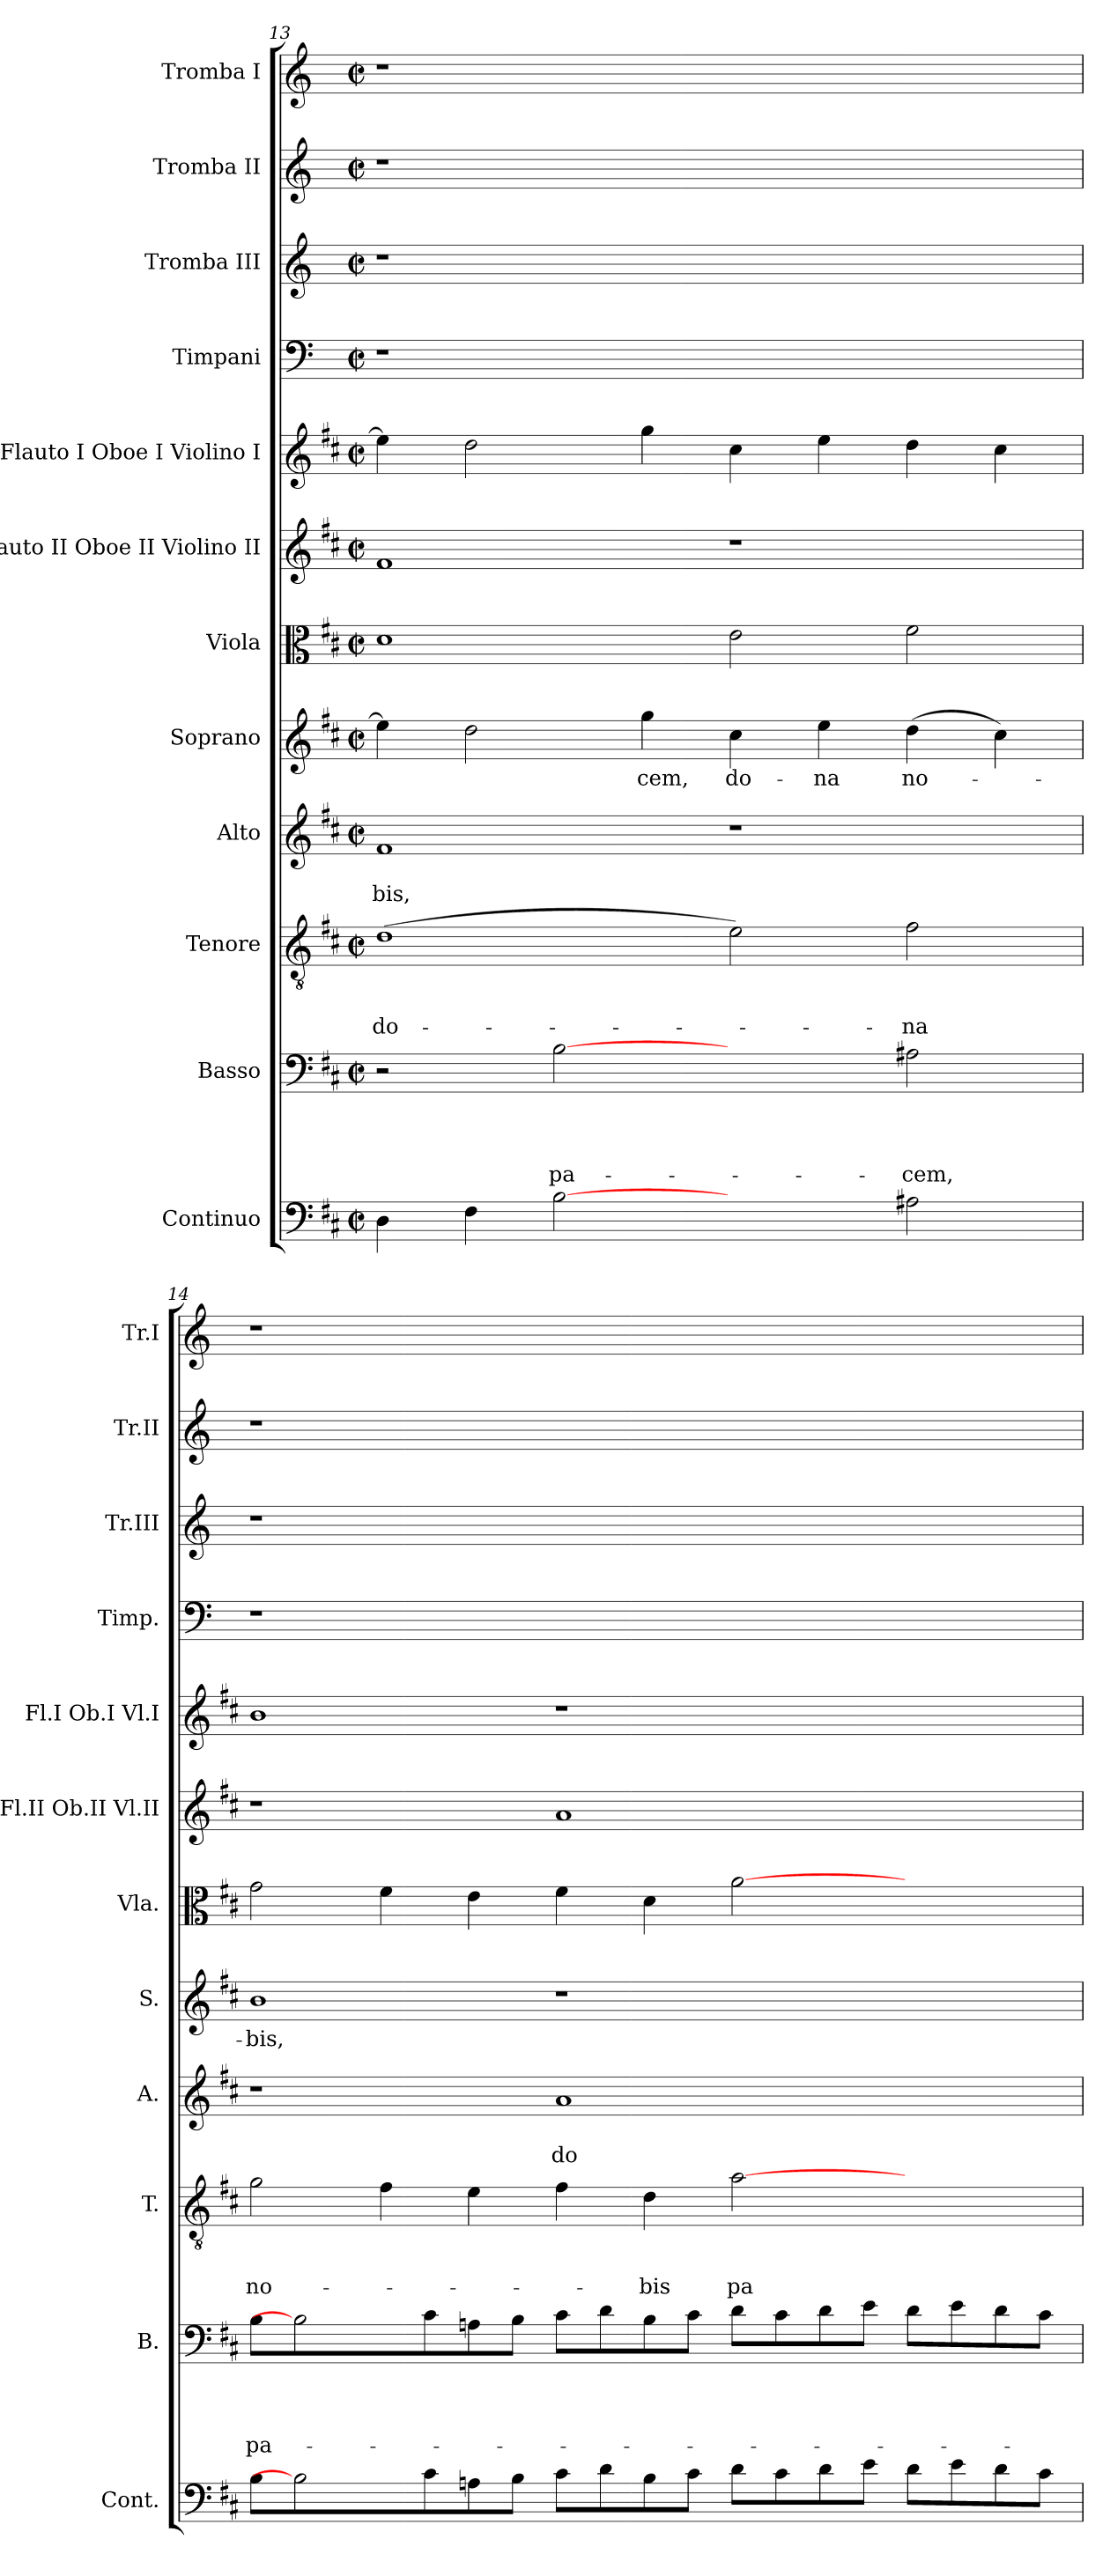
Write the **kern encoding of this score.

**kern	**kern	**text	**text	**text	**text	**kern	**text	**text	**text	**kern	**text	**text	**kern	**text	**kern	**kern	**kern	**kern	**kern	**kern	**kern
*part12	*part11	*part11	*part11	*part11	*part11	*part10	*part10	*part10	*part10	*part9	*part9	*part9	*part8	*part8	*part7	*part6	*part5	*part4	*part3	*part2	*part1
*staff12	*staff11	*staff11	*staff11	*staff11	*staff11	*staff10	*staff10	*staff10	*staff10	*staff9	*staff9	*staff9	*staff8	*staff8	*staff7	*staff6	*staff5	*staff4	*staff3	*staff2	*staff1
*I"Continuo	*I"Basso	*	*	*	*	*I"Tenore	*	*	*	*I"Alto	*	*	*I"Soprano	*	*I"Viola	*I"Flauto II Oboe II Violino II	*I"Flauto I Oboe I Violino I	*I"Timpani	*I"Tromba III	*I"Tromba II	*I"Tromba I
*I'Cont.	*I'B.	*	*	*	*	*I'T.	*	*	*	*I'A.	*	*	*I'S.	*	*I'Vla.	*I'Fl.II Ob.II Vl.II	*I'Fl.I Ob.I Vl.I	*I'Timp.	*I'Tr.III	*I'Tr.II	*I'Tr.I
!!LO:LB:g=z
*clefF4	*clefF4	*	*	*	*	*clefGv2	*	*	*	*clefG2	*	*	*clefG2	*	*clefC3	*clefG2	*clefG2	*clefF4	*clefG2	*clefG2	*clefG2
*	*	*	*	*	*	*	*	*	*	*	*	*	*	*	*	*	*	*ITrd-1c-2	*ITrd-1c-2	*ITrd-1c-2	*ITrd-1c-2
*k[f#c#]	*k[f#c#]	*	*	*	*	*k[f#c#]	*	*	*	*k[f#c#]	*	*	*k[f#c#]	*	*k[f#c#]	*k[f#c#]	*k[f#c#]	*k[f#c#]	*k[f#c#]	*k[f#c#]	*k[f#c#]
*D:	*D:	*	*	*	*	*D:	*	*	*	*D:	*	*	*D:	*	*D:	*D:	*D:	*D:	*D:	*D:	*D:
*M2/2	*M2/2	*	*	*	*	*M2/2	*	*	*	*M2/2	*	*	*M2/2	*	*M2/2	*M2/2	*M2/2	*M2/2	*M2/2	*M2/2	*M2/2
*met(c|)	*met(c|)	*	*	*	*	*met(c|)	*	*	*	*met(c|)	*	*	*met(c|)	*	*met(c|)	*met(c|)	*met(c|)	*met(c|)	*met(c|)	*met(c|)	*met(c|)
=13	=13	=13	=13	=13	=13	=13	=13	=13	=13	=13	=13	=13	=13	=13	=13	=13	=13	=13	=13	=13	=13
!	!	!	!	!	!	!	!	!	!LO:LY:b	!	!	!LO:LY:b	!	!	!	!	!	!	!	!	!
4D\	2r	.	.	.	.	(>1d	.	.	do-	1f#	.	-bis,	4ee\]	.	1d	1f#	4ee\]	1r	1r	1r	1r
4F#\	.	.	.	.	.	.	.	.	.	.	.	.	2dd\	.	.	.	2dd\	.	.	.	.
!	!	!	!	!	!LO:LY:b	!	!	!	!	!	!	!	!	!	!	!	!	!	!	!	!
[2B	[2B	.	.	.	pa-	.	.	.	.	.	.	.	.	.	.	.	.	.	.	.	.
!	!	!	!	!	!	!	!	!	!	!	!	!	!	!LO:LY:b	!	!	!	!	!	!	!
.	.	.	.	.	.	.	.	.	.	.	.	.	4gg\	-cem,	.	.	4gg\	.	.	.	.
!	!	!	!	!	!	!	!	!	!	!	!	!	!	!LO:LY:b	!	!	!	!	!	!	!
2ryy	2ryy	.	.	.	.	2e\)	.	.	.	1r	.	.	4cc#\	do-	2e\	1r	4cc#\	1ryy	1ryy	1ryy	1ryy
!	!	!	!	!	!	!	!	!	!	!	!	!	!	!LO:LY:b	!	!	!	!	!	!	!
.	.	.	.	.	.	.	.	.	.	.	.	.	4ee\	-na	.	.	4ee\	.	.	.	.
!	!	!	!	!	!LO:LY:b	!	!	!	!LO:LY:b	!	!	!	!	!LO:LY:b	!	!	!	!	!	!	!
2A#X\	2A#X\	.	.	.	-cem,	2f#\	.	.	-na	.	.	.	(>4dd\	no-	2f#\	.	4dd\	.	.	.	.
.	.	.	.	.	.	.	.	.	.	.	.	.	4cc#\)	.	.	.	4cc#\	.	.	.	.
=14	=14	=14	=14	=14	=14	=14	=14	=14	=14	=14	=14	=14	=14	=14	=14	=14	=14	=14	=14	=14	=14
!	!	!	!	!	!LO:LY:b	!	!	!	!LO:LY:b	!	!	!	!	!LO:LY:b	!	!	!	!	!	!	!
8B\L	8B\L	.	.	.	pa-	2g\	.	.	no-	1r	.	.	1b	-bis,	2g\	1r	1b	1r	1r	1r	1r
2B]	2B]	.	.	.	.	.	.	.	.	.	.	.	.	.	.	.	.	.	.	.	.
.	.	.	.	.	.	4f#\	.	.	.	.	.	.	.	.	4f#\	.	.	.	.	.	.
8c#\	8c#\	.	.	.	.	.	.	.	.	.	.	.	.	.	.	.	.	.	.	.	.
8An\	8An\	.	.	.	.	4e\	.	.	.	.	.	.	.	.	4e\	.	.	.	.	.	.
8B\J	8B\J	.	.	.	.	.	.	.	.	.	.	.	.	.	.	.	.	.	.	.	.
!	!	!	!	!	!	!	!	!	!	!	!	!LO:LY:b	!	!	!	!	!	!	!	!	!
8c#\L	8c#\L	.	.	.	.	4f#\	.	.	.	1a	.	do-	1r	.	4f#\	1a	1r	1.ryy	1.ryy	1.ryy	1.ryy
8d\	8d\	.	.	.	.	.	.	.	.	.	.	.	.	.	.	.	.	.	.	.	.
!	!	!	!	!	!	!	!	!	!LO:LY:b	!	!	!	!	!	!	!	!	!	!	!	!
8B\	8B\	.	.	.	.	4d\	.	.	-bis	.	.	.	.	.	4d\	.	.	.	.	.	.
8c#\J	8c#\J	.	.	.	.	.	.	.	.	.	.	.	.	.	.	.	.	.	.	.	.
!	!	!	!	!	!	!	!	!	!LO:LY:b	!	!	!	!	!	!	!	!	!	!	!	!
8d\L	8d\L	.	.	.	.	[2a\	.	.	pa-	.	.	.	.	.	[2a\	.	.	.	.	.	.
8c#\	8c#\	.	.	.	.	.	.	.	.	.	.	.	.	.	.	.	.	.	.	.	.
8d\	8d\	.	.	.	.	.	.	.	.	.	.	.	.	.	.	.	.	.	.	.	.
8e\J	8e\J	.	.	.	.	.	.	.	.	.	.	.	.	.	.	.	.	.	.	.	.
8d\L	8d\L	.	.	.	.	2ryy	.	.	.	2ryy	.	.	2ryy	.	2ryy	2ryy	2ryy	.	.	.	.
8e\	8e\	.	.	.	.	.	.	.	.	.	.	.	.	.	.	.	.	.	.	.	.
8d\	8d\	.	.	.	.	.	.	.	.	.	.	.	.	.	.	.	.	.	.	.	.
8c#\J	8c#\J	.	.	.	.	.	.	.	.	.	.	.	.	.	.	.	.	.	.	.	.
=	=	=	=	=	=	=	=	=	=	=	=	=	=	=	=	=	=	=	=	=	=
*-	*-	*-	*-	*-	*-	*-	*-	*-	*-	*-	*-	*-	*-	*-	*-	*-	*-	*-	*-	*-	*-
